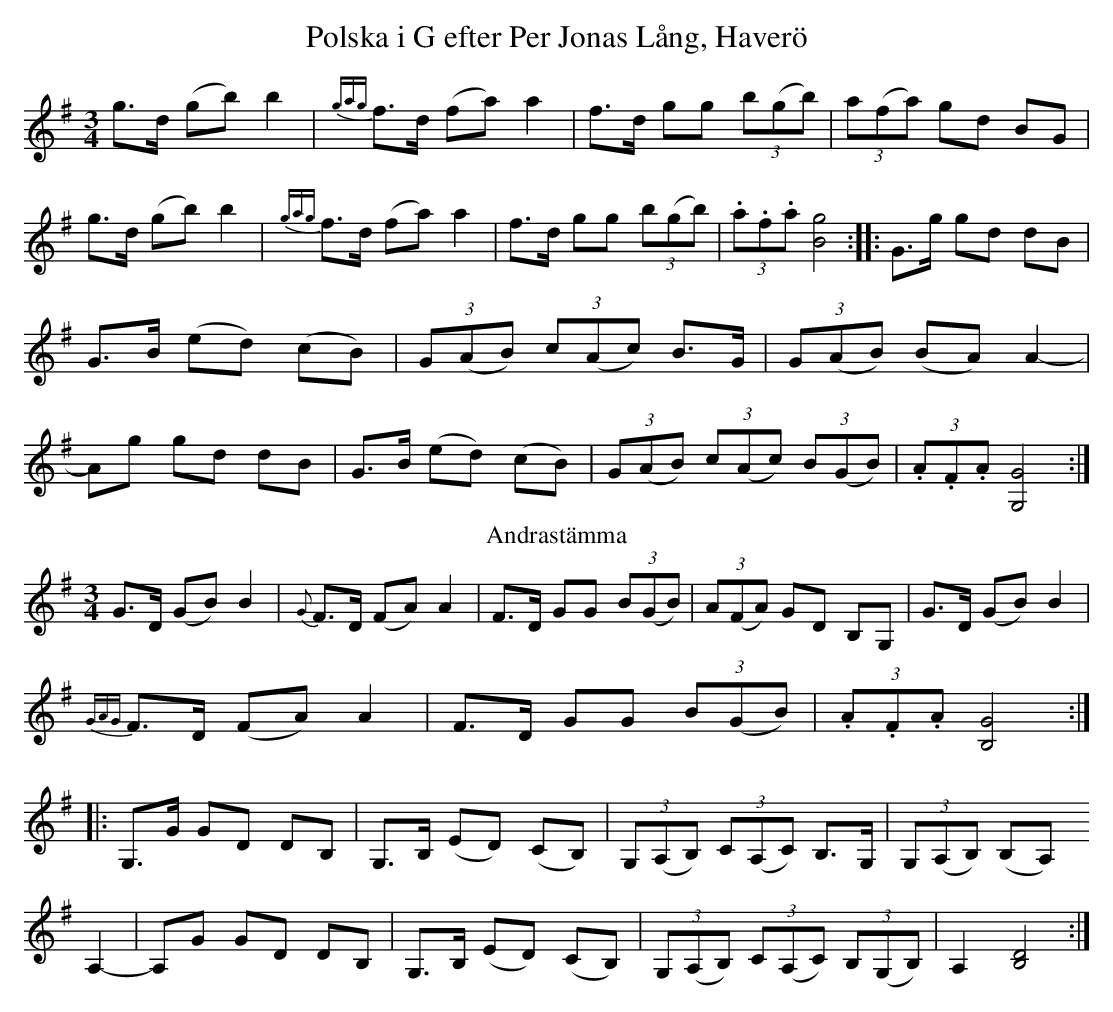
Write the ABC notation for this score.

X:1
T:Polska i G efter Per Jonas Lång, Haverö
M:3/4
L:1/8
K:G
g>d (gb) b2|{gag}f>d (fa) a2|f>d gg (3b(gb)|(3a(fa) gd BG|\
g>d (gb) b2|{gag}f>d (fa) a2|f>d gg (3b(gb)|(3.a.f.a [B4g4]:||:\
G>g gd dB|G>B (ed) (cB)|(3G(AB) (3c(Ac) B>G|(3G(AB) (BA) A2-|\
Ag gd dB|G>B (ed) (cB)|(3G(AB) (3c(Ac) (3B(GB)|(3.A.F.A [G,4G4]:|]
T:Andrastämma
G>D (GB) B2|{G}F>D (FA) A2|F>D GG (3B(GB)|(3A(FA) GD B,G,|\
G>D (GB) B2|{GAG}F>D (FA) A2|F>D GG (3B(GB)|(3.A.F.A [B,4G4]:||:\
G,>G GD DB,|G,>B, (ED) (CB,)|(3G,(A,B,) (3C(A,C) B,>G,|(3G,(A,B,) (B,A,)
 A,2-|\
A,G GD DB,|G,>B, (ED) (CB,)|(3G,(A,B,) (3C(A,C) (3B,(G,B,)|A,2 [B,4D4]:|
]
